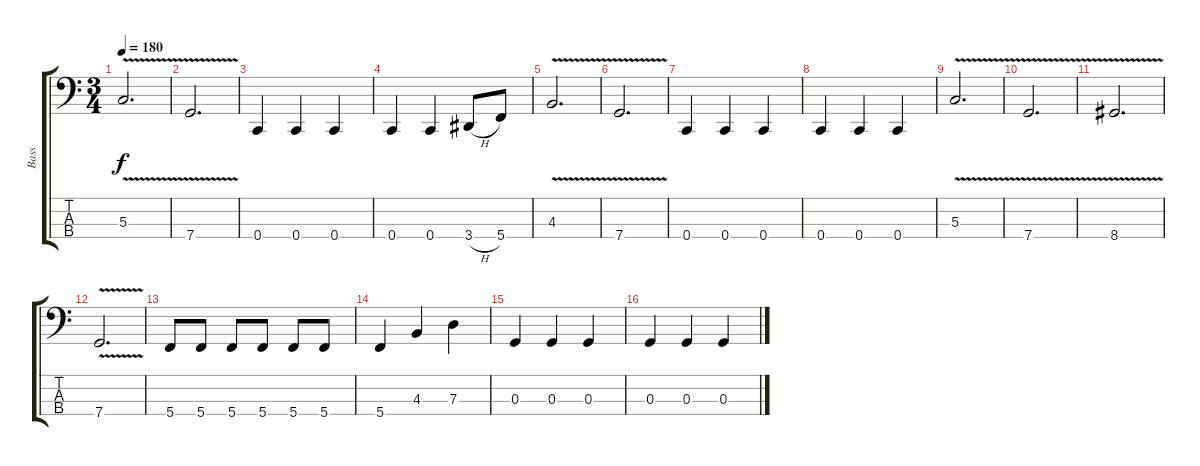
\track ("Bass" "Bass") {instrument electricbassfinger}
\staff {score tabs}
\tuning (F2 C2 G1 C1) {hide}
\ts (3 4)
\tempo 180
\clef f4
\ks c
5.3{v}.2{d dy f} |
7.4{v}.2{d} |
0.4.4 0.4.4 0.4.4 |
0.4.4 0.4.4 3.4{h}.8 5.4.8 |
4.3{v}.2{d} |
7.4{v}.2{d} |
0.4.4 0.4.4 0.4.4 |
0.4.4 0.4.4 0.4.4 |
5.3{v}.2{d} |
7.4{v}.2{d} |
8.4{v}.2{d} |
7.4{v}.2{d} |
5.4.8 5.4.8 5.4.8 5.4.8 5.4.8 5.4.8 |
5.4.4 4.3.4 7.3.4 |
0.3.4 0.3.4 0.3.4 |
0.3.4 0.3.4 0.3.4
